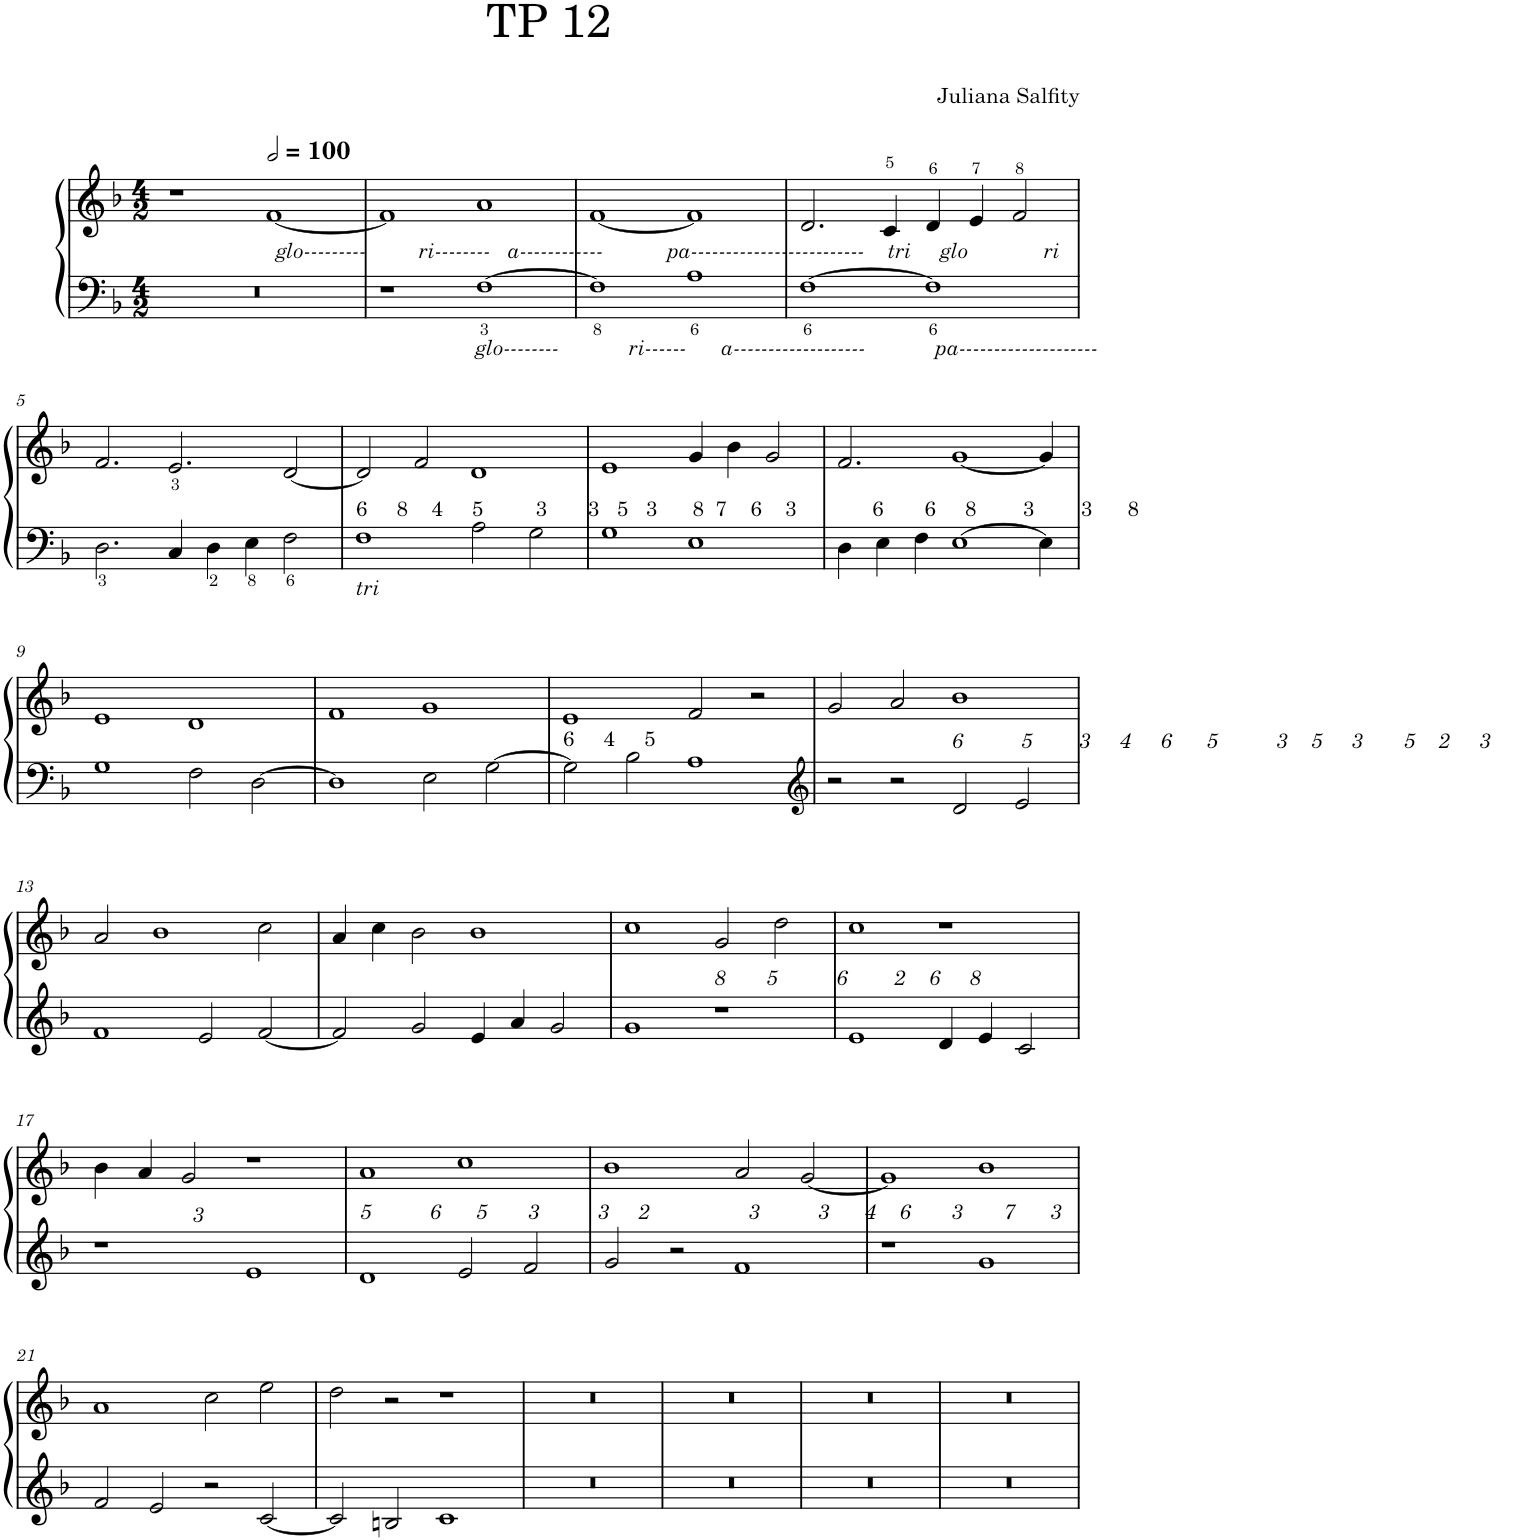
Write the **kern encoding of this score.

**kern	**kern
*part1	*part1
*staff2	*staff1
*I"Piano	*
*I'Pno.	*
*clefF4	*clefG2
*k[b-]	*k[b-]
*M4/2	*M4/2
=1	=1
*	*^
0r	0r	1ryy
*	*MM200	*
!	!	!LO:TX:b:i:t=glo---------         ri--------   a------------           pa-------------------------    tri     glo             ri
.	.	0ryy
1ryy	[1f	.
*	*v	*v
=2	=2
1r	1f]
!LO:TX:b:i:t=glo--------            ri------      a-------------------            pa--------------------	!
[1F	1a
=3	=3
1F]	[1f
1A	1f]
=4	=4
[1F	2.d/
.	4c/
1F]	4d/
.	4e/
.	2f/
!!LO:LB:g=z
=5	=5
2.D\	2.f/
4C/	2.e/
4D\	.
4E\	.
2F\	[2d/
=6	=6
!LO:TX:a:t=6     8    4     5         3       3   5   3      8  7    6    3             6       6     8        3        3      8	!
!LO:TX:b:i:t=tri	!
1F	2d/]
.	2f/
2A\	1d
2G\	.
=7	=7
1G	1e
1E	4g/
.	4b-\
.	2g/
=8	=8
4D\	2.f/
4E\	.
4F\	.
[1E	[1g
4E\]	4g/]
!!LO:LB:g=z
=9	=9
1G	1e
2F\	1d
[2D\	.
=10	=10
1D]	1f
2E\	1g
[2G\	.
=11	=11
!LO:TX:a:t=6     4     5	!
2G\]	1e
2B-\	.
1A	2f/
.	2r
=12	=12
*clefG2	*
2r	2g/
2r	2a/
!	!LO:TX:b:i:t=6          5        3     4     6      5          3    5     3       5    2     3
2d/	1b-
2e/	.
!!LO:LB:g=z
=13	=13
1f	2a/
.	1b-
2e/	.
[2f/	2cc\
=14	=14
2f/]	4a/
.	4cc\
2g/	2b-\
4e/	1b-
4a/	.
2g/	.
=15	=15
1g	1cc
!	!LO:TX:b:i:t=8       5          6        2    6     8
1r	2g/
.	2dd\
=16	=16
1e	1cc
4d/	1r
4e/	.
2c/	.
!!LO:LB:g=z
=17	=17
!	!LO:TX:b:i:t=3
1r	4b-\
.	4a/
.	2g/
1e	1r
=18	=18
!	!LO:TX:b:i:t=5          6      5       3          3     2                 3          3      4    6       3       7      3
1d	1a
2e/	1cc
2f/	.
=19	=19
2g/	1b-
2r	.
1f	2a/
.	[2g/
=20	=20
1r	1g]
1g	1b-
!!LO:LB:g=z
=21	=21
2f/	1a
2e/	.
2r	2cc\
[2c/	2ee\
=22	=22
2c/]	2dd\
2Bn/	2r
1c	1r
=23	=23
0r	0r
=24	=24
0r	0r
=25	=25
0r	0r
=26	=26
0r	0r
=	=
*-	*-
